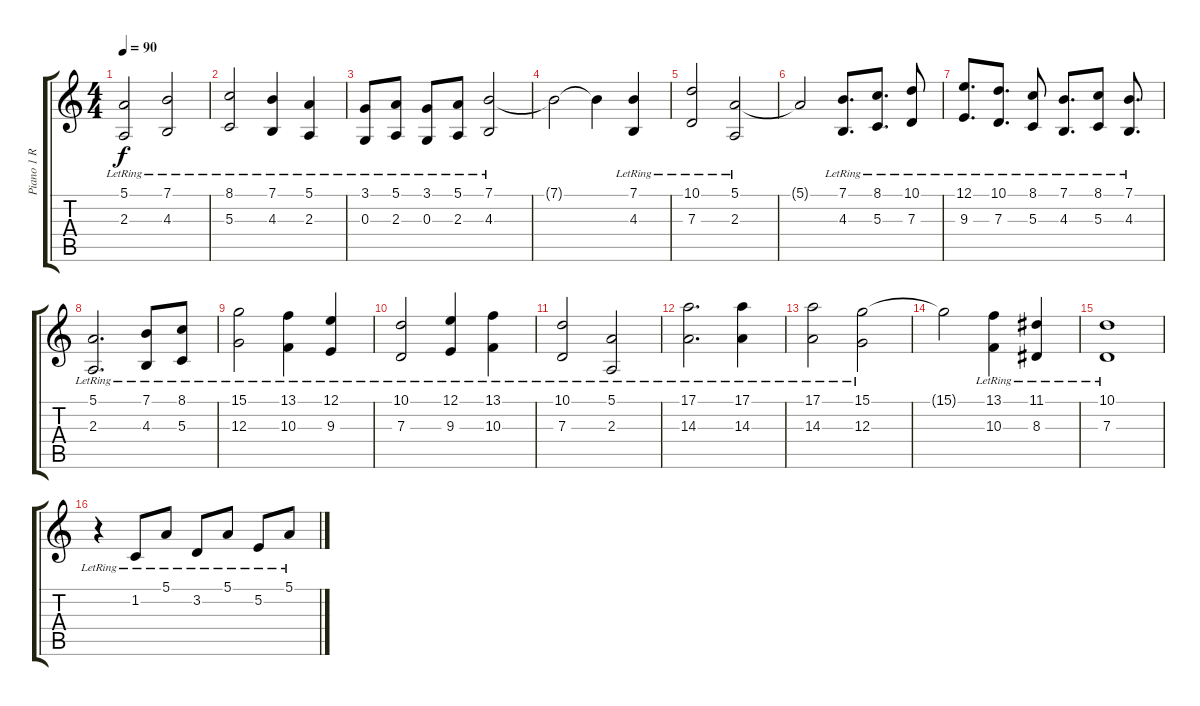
\track ("Piano 1 R" "Piano 1 R") {instrument acousticgrandpiano}
\staff {score tabs}
\tuning (E4 B3 G3 D3 A2 E2) {hide}
\ts (4 4)
\tempo 90
\clef g2
\ks c
(5.1{lr} 2.3{lr}).2{dy f} (7.1{lr} 4.3{lr}).2 |
(8.1{lr} 5.3{lr}).2 (7.1{lr} 4.3{lr}).4 (5.1{lr} 2.3{lr}).4 |
(3.1{lr} 0.3{lr}).8 (5.1{lr} 2.3{lr}).8 (3.1{lr} 0.3{lr}).8 (5.1{lr} 2.3{lr}).8 (7.1{lr} 4.3{lr}).2 |
7.1{t}.2 7.1{t}.4 (7.1{lr} 4.3{lr}).4 |
(10.1{lr} 7.3{lr}).2 (5.1{lr} 2.3{lr}).2 |
5.1{t}.2 (7.1{lr} 4.3{lr}).8{d} (8.1{lr} 5.3{lr}).8{d} (10.1{lr} 7.3{lr}).8 |
(12.1{lr} 9.3{lr}).8{d} (10.1{lr} 7.3{lr}).8{d} (8.1{lr} 5.3{lr}).8 (7.1{lr} 4.3{lr}).8{d} (8.1{lr} 5.3{lr}).8 (7.1{lr} 4.3{lr}).8{d} |
(5.1{lr} 2.3{lr}).2{d} (7.1{lr} 4.3{lr}).8 (8.1{lr} 5.3{lr}).8 |
(15.1{lr} 12.3{lr}).2 (13.1{lr} 10.3{lr}).4 (12.1{lr} 9.3{lr}).4 |
(10.1{lr} 7.3{lr}).2 (12.1{lr} 9.3{lr}).4 (13.1{lr} 10.3{lr}).4 |
(10.1{lr} 7.3{lr}).2 (5.1{lr} 2.3{lr}).2 |
(17.1{lr} 14.3{lr}).2{d} (17.1{lr} 14.3{lr}).4 |
(17.1{lr} 14.3{lr}).2 (15.1{lr} 12.3{lr}).2 |
15.1{t}.2 (13.1{lr} 10.3{lr}).4 (11.1{lr} 8.3{lr}).4 |
(10.1{lr} 7.3{lr}).1 |
r.4 1.2{lr}.8 5.1{lr}.8 3.2{lr}.8 5.1{lr}.8 5.2{lr}.8 5.1{lr}.8
